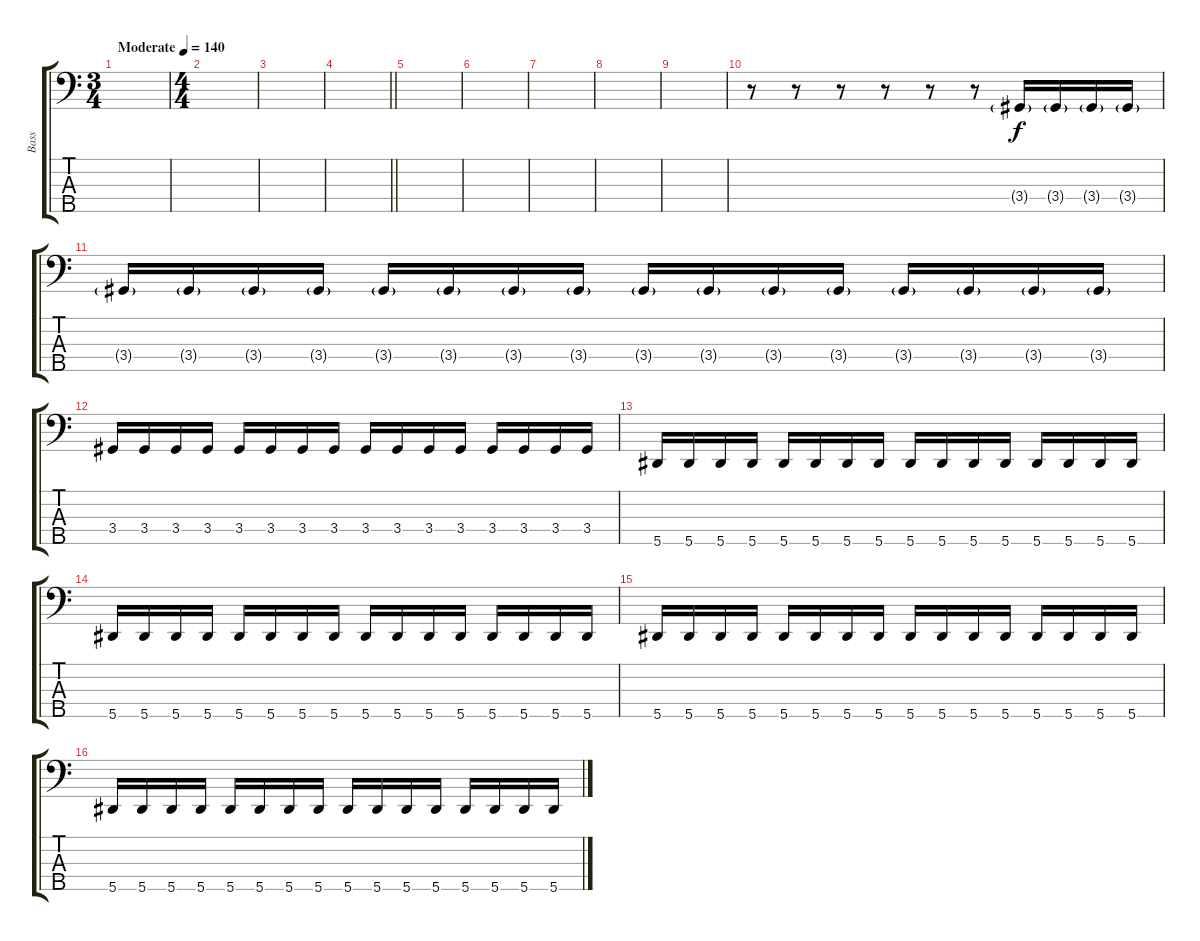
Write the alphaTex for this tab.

\track ("Bass" "Bass") {instrument electricbasspick}
\staff {score tabs}
\tuning (F2 Eb2 Bb1 F1 Bb0) {hide}
\ts (3 4)
\tempo (140 "Moderate")
\clef f4
\ks c
|
\ts (4 4)
|
|
\barLineRight lightlight
|
\section ("" "")
|
|
|
|
|
r.8 r.8 r.8 r.8 r.8 r.8 3.4{g}.16 3.4{g}.16 3.4{g}.16 3.4{g}.16 |
3.4{g}.16 3.4{g}.16 3.4{g}.16 3.4{g}.16 3.4{g}.16 3.4{g}.16 3.4{g}.16 3.4{g}.16 3.4{g}.16 3.4{g}.16 3.4{g}.16 3.4{g}.16 3.4{g}.16 3.4{g}.16 3.4{g}.16 3.4{g}.16 |
3.4.16{dy f} 3.4.16 3.4.16 3.4.16 3.4.16 3.4.16 3.4.16 3.4.16 3.4.16 3.4.16 3.4.16 3.4.16 3.4.16 3.4.16 3.4.16 3.4.16 |
5.5.16 5.5.16 5.5.16 5.5.16 5.5.16 5.5.16 5.5.16 5.5.16 5.5.16 5.5.16 5.5.16 5.5.16 5.5.16 5.5.16 5.5.16 5.5.16 |
5.5.16 5.5.16 5.5.16 5.5.16 5.5.16 5.5.16 5.5.16 5.5.16 5.5.16 5.5.16 5.5.16 5.5.16 5.5.16 5.5.16 5.5.16 5.5.16 |
5.5.16 5.5.16 5.5.16 5.5.16 5.5.16 5.5.16 5.5.16 5.5.16 5.5.16 5.5.16 5.5.16 5.5.16 5.5.16 5.5.16 5.5.16 5.5.16 |
5.5.16 5.5.16 5.5.16 5.5.16 5.5.16 5.5.16 5.5.16 5.5.16 5.5.16 5.5.16 5.5.16 5.5.16 5.5.16 5.5.16 5.5.16 5.5.16
